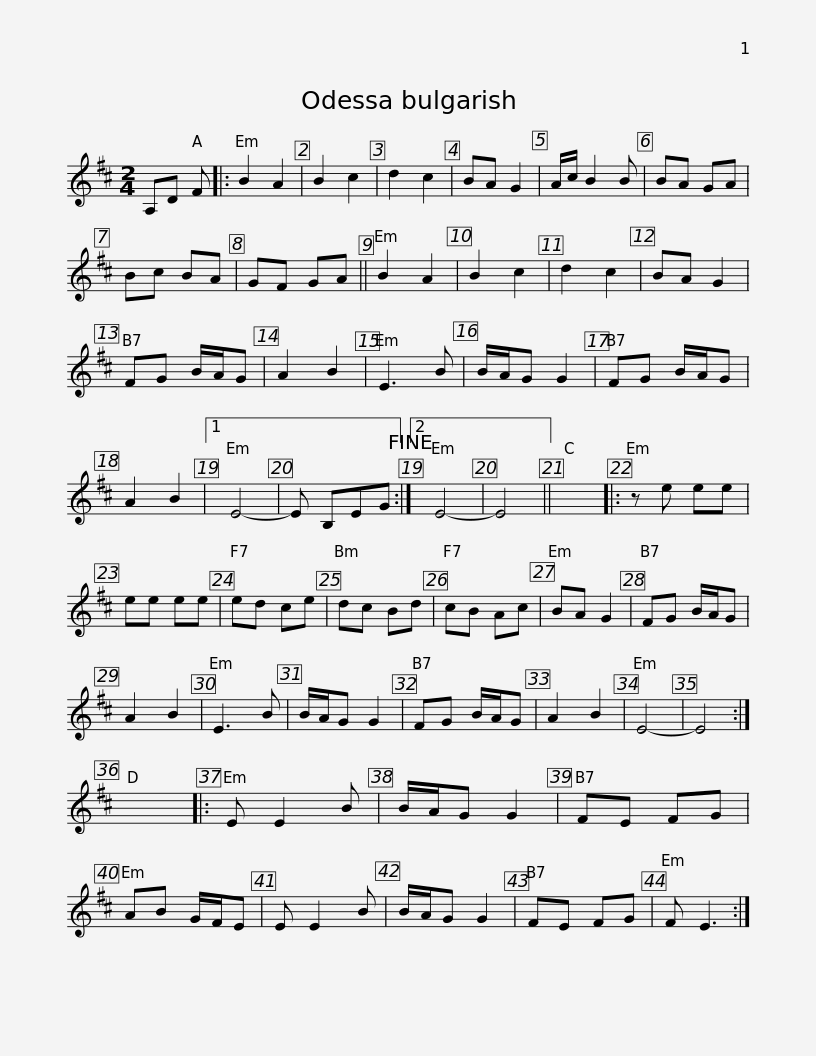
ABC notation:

X:1
L:1/8
M:2/4
I:linebreak $
K:D
V:1 treble
V:1
 A,D F |: B2 A2 | B2 c2 | d2 c2 | BA G2 | %5
 A/c/ B2 B | BA GA | Bc BA | GF GA || B2 A2 | %10
 B2 c2 | d2 c2 | BA G2 |$ FG B/A/G | A2 B2 | %15
 E3 B | B/A/G G2 | FG B/A/G | A2 B2 |1 E4- | %20
 E B,EG!fine! :|2 E4- | E4 || x4 |: z e ee | %25
 ee ee |$ ed ce | dc Bd | cB Ac | BA G2 | %30
 FG B/A/G | A2 B2 | E3 B | B/A/G G2 | FG B/A/G | %35
 A2 B2 | E4- | E4 :| x4 |:$ E E2 B | %40
 B/A/G G2 | FE FG | AB G/F/E | E E2 B | B/A/G G2 | %45
 FE FG | F E3 :| %47
